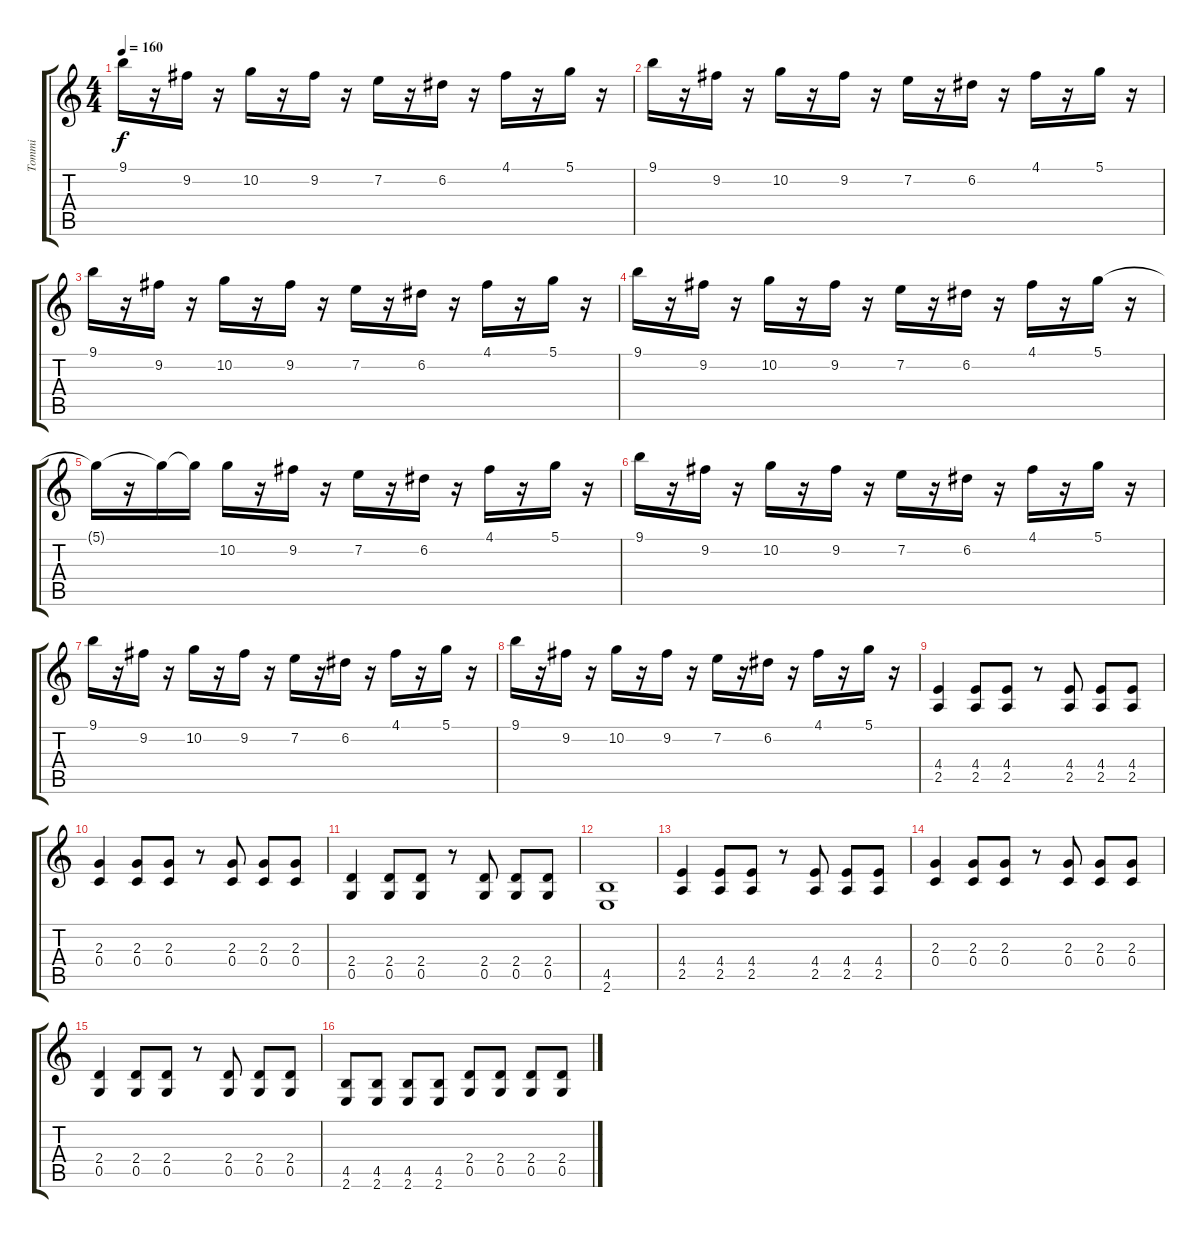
\track ("Tommi" "Tommi") {instrument distortionguitar}
\staff {score tabs}
\tuning (D4 A3 F3 C3 G2 D2) {hide}
\ts (4 4)
\tempo 160
\clef g2
\ks c
9.1.16{dy f} r.16 9.2.16 r.16 10.2.16 r.16 9.2.16 r.16 7.2.16 r.16 6.2.16 r.16 4.1.16 r.16 5.1.16 r.16 |
9.1.16 r.16 9.2.16 r.16 10.2.16 r.16 9.2.16 r.16 7.2.16 r.16 6.2.16 r.16 4.1.16 r.16 5.1.16 r.16 |
9.1.16 r.16 9.2.16 r.16 10.2.16 r.16 9.2.16 r.16 7.2.16 r.16 6.2.16 r.16 4.1.16 r.16 5.1.16 r.16 |
9.1.16 r.16 9.2.16 r.16 10.2.16 r.16 9.2.16 r.16 7.2.16 r.16 6.2.16 r.16 4.1.16 r.16 5.1.16 r.16 |
5.1{t}.16 r.16 5.1{t}.16 5.1{t}.16 10.2.16 r.16 9.2.16 r.16 7.2.16 r.16 6.2.16 r.16 4.1.16 r.16 5.1.16 r.16 |
9.1.16 r.16 9.2.16 r.16 10.2.16 r.16 9.2.16 r.16 7.2.16 r.16 6.2.16 r.16 4.1.16 r.16 5.1.16 r.16 |
9.1.16 r.16 9.2.16 r.16 10.2.16 r.16 9.2.16 r.16 7.2.16 r.16 6.2.16 r.16 4.1.16 r.16 5.1.16 r.16 |
9.1.16 r.16 9.2.16 r.16 10.2.16 r.16 9.2.16 r.16 7.2.16 r.16 6.2.16 r.16 4.1.16 r.16 5.1.16 r.16 |
(4.4 2.5).4 (4.4 2.5).8 (4.4 2.5).8 r.8 (4.4 2.5).8 (4.4 2.5).8 (4.4 2.5).8 |
(2.3 0.4).4 (2.3 0.4).8 (2.3 0.4).8 r.8 (2.3 0.4).8 (2.3 0.4).8 (2.3 0.4).8 |
(2.4 0.5).4 (2.4 0.5).8 (2.4 0.5).8 r.8 (2.4 0.5).8 (2.4 0.5).8 (2.4 0.5).8 |
(4.5 2.6).1 |
(4.4 2.5).4 (4.4 2.5).8 (4.4 2.5).8 r.8 (4.4 2.5).8 (4.4 2.5).8 (4.4 2.5).8 |
(2.3 0.4).4 (2.3 0.4).8 (2.3 0.4).8 r.8 (2.3 0.4).8 (2.3 0.4).8 (2.3 0.4).8 |
(2.4 0.5).4 (2.4 0.5).8 (2.4 0.5).8 r.8 (2.4 0.5).8 (2.4 0.5).8 (2.4 0.5).8 |
(4.5 2.6).8 (4.5 2.6).8 (4.5 2.6).8 (4.5 2.6).8 (2.4 0.5).8 (2.4 0.5).8 (2.4 0.5).8 (2.4 0.5).8
